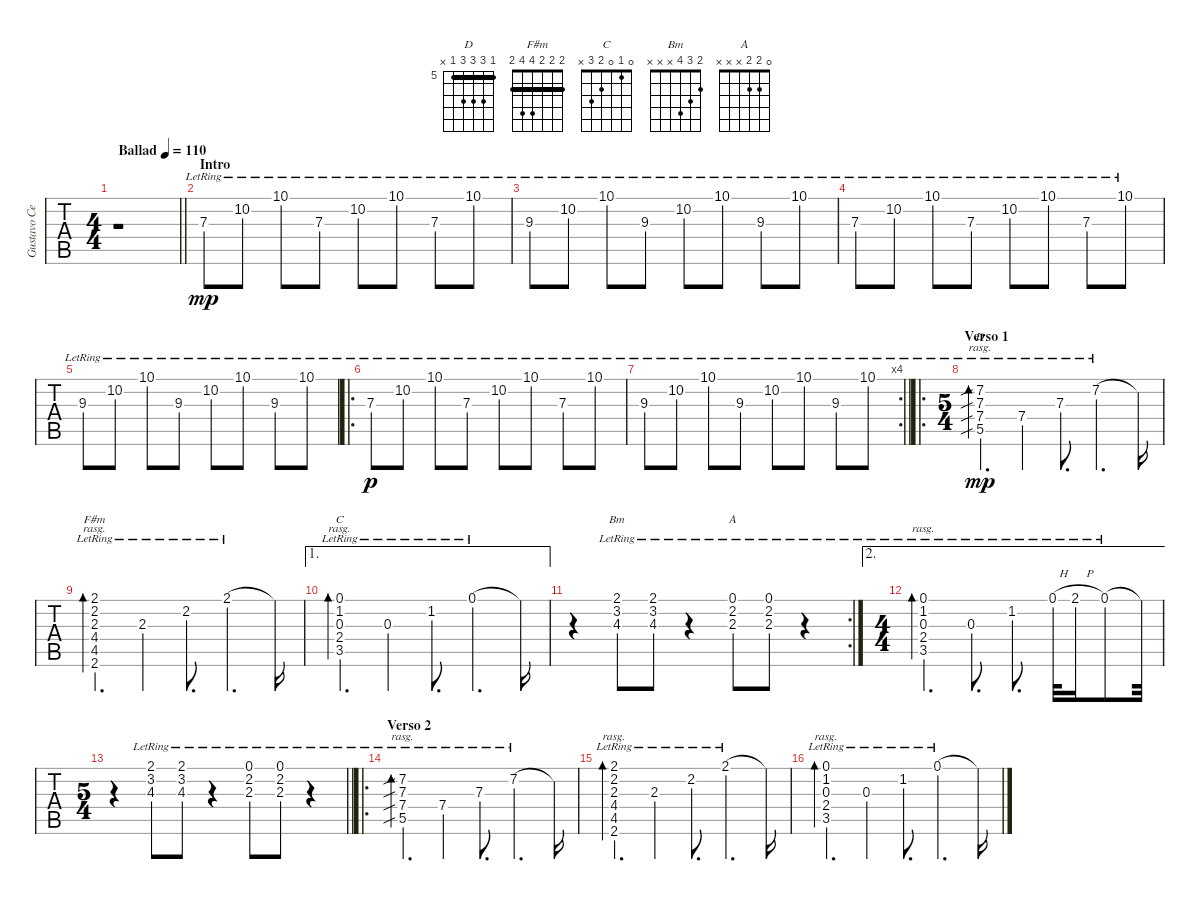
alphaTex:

\track ("Gustavo Cerati Guitarra" "Gustavo Ce") {instrument electricguitarjazz}
\staff {tabs}
\tuning (E4 B3 G3 D3 A2 E2) {hide}
\chord ("D" 5 7 7 7 5 x) {firstfret 5 barre 5}
\chord ("F#m" 2 2 2 4 4 2) {barre 2}
\chord ("C" 0 1 0 2 3 x)
\chord ("Bm" 2 3 4 x x x)
\chord ("A" 0 2 2 x x x)
\ts (4 4)
\tempo (110 "Ballad")
\clef g2
\barLineRight lightlight
\ks c
r.1{dy mp instrument electricguitarjazz} |
\section ("" "Intro")
7.3{lr}.8 10.2{lr}.8 10.1{lr}.8 7.3{lr}.8 10.2{lr}.8 10.1{lr}.8 7.3{lr}.8 10.1{lr}.8 |
9.3{lr}.8 10.2{lr}.8 10.1{lr}.8 9.3{lr}.8 10.2{lr}.8 10.1{lr}.8 9.3{lr}.8 10.1{lr}.8 |
7.3{lr}.8 10.2{lr}.8 10.1{lr}.8 7.3{lr}.8 10.2{lr}.8 10.1{lr}.8 7.3{lr}.8 10.1{lr}.8 |
9.3{lr}.8 10.2{lr}.8 10.1{lr}.8 9.3{lr}.8 10.2{lr}.8 10.1{lr}.8 9.3{lr}.8 10.1{lr}.8 |
\ro
7.3{lr}.8{dy p} 10.2{lr}.8 10.1{lr}.8 7.3{lr}.8 10.2{lr}.8 10.1{lr}.8 7.3{lr}.8 10.1{lr}.8 |
\rc 4
\barLineRight lightlight
9.3{lr}.8 10.2{lr}.8 10.1{lr}.8 9.3{lr}.8 10.2{lr}.8 10.1{lr}.8 9.3{lr}.8 10.1{lr}.8 |
\ro
\ts (5 4)
\section ("" "Verso 1")
(7.2{sib lr} 7.3{sib lr} 7.4{sib lr} 5.5{sib lr}).4{d bd 240 ch "D" rasg ii dy mp} 7.4{lr}.4 7.3{lr}.8{d} 7.2{lr}.4{d} 7.2{t}.16 |
(2.1{lr} 2.2{lr} 2.3{lr} 4.4{lr} 4.5{lr} 2.6{lr}).4{d bd 120 ch "F#m" rasg ii} 2.3{lr}.4 2.2{lr}.8{d} 2.1{lr}.4{d} 2.1{t}.16 |
\ae 1
(0.1{lr} 1.2{lr} 0.3{lr} 2.4{lr} 3.5{lr}).4{d bd 240 ch "C" rasg ii} 0.3{lr}.4 1.2{lr}.8{d} 0.1{lr}.4{d} 0.1{t}.16 |
\rc 2
r.4 (2.1{lr} 3.2{lr} 4.3{lr}).8{ch "Bm"} (2.1{lr} 3.2{lr} 4.3{lr}).8 r.4 (0.1{lr} 2.2{lr} 2.3{lr}).8{ch "A"} (0.1{lr} 2.2{lr} 2.3{lr}).8 r.4 |
\ae 2
\ts (4 4)
(0.1{lr} 1.2{lr} 0.3{lr} 2.4{lr} 3.5{lr}).4{d bd 240 rasg ii} 0.3{lr}.8{d} 1.2{lr}.8{d} 0.1{h lr}.32 2.1{h lr}.16 0.1{lr}.8 0.1{t}.32 |
\ts (5 4)
\barLineRight lightlight
r.4 (2.1{lr} 3.2{lr} 4.3{lr}).8 (2.1{lr} 3.2{lr} 4.3{lr}).8 r.4 (0.1{lr} 2.2{lr} 2.3{lr}).8 (0.1{lr} 2.2{lr} 2.3{lr}).8 r.4 |
\ro
\section ("" "Verso 2")
(7.2{sib lr} 7.3{sib lr} 7.4{sib lr} 5.5{sib lr}).4{d bd 240 rasg ii} 7.4{lr}.4 7.3{lr}.8{d} 7.2{lr}.4{d} 7.2{t}.16 |
(2.1{lr} 2.2{lr} 2.3{lr} 4.4{lr} 4.5{lr} 2.6{lr}).4{d bd 120 rasg ii} 2.3{lr}.4 2.2{lr}.8{d} 2.1{lr}.4{d} 2.1{t}.16 |
(0.1{lr} 1.2{lr} 0.3{lr} 2.4{lr} 3.5{lr}).4{d bd 240 rasg ii} 0.3{lr}.4 1.2{lr}.8{d} 0.1{lr}.4{d} 0.1{t}.16
